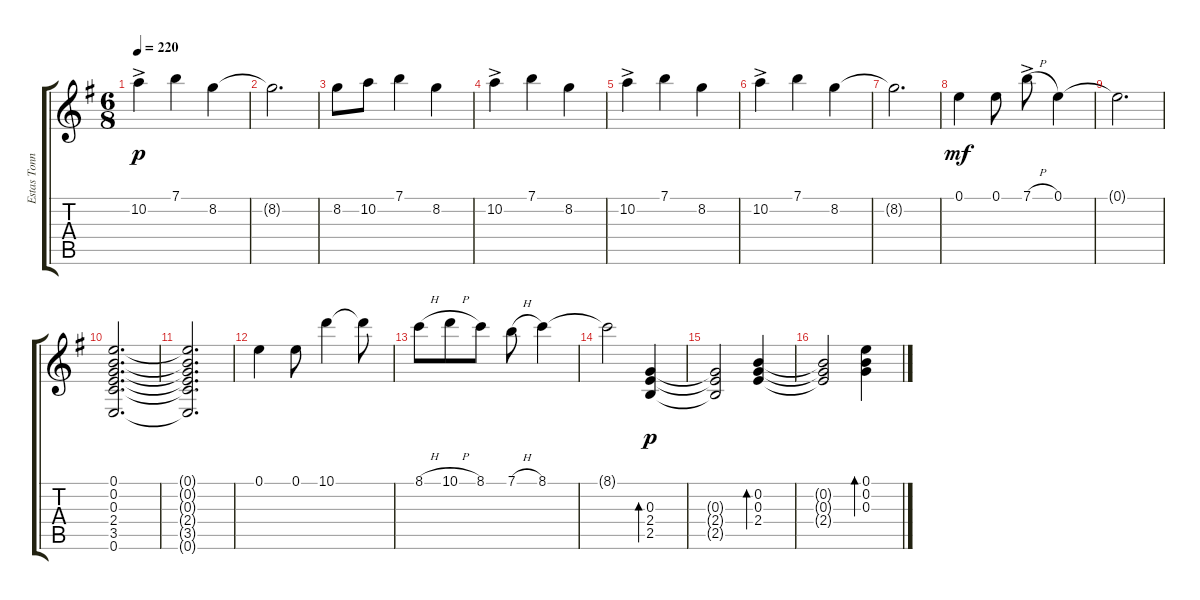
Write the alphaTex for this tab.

\track ("Estas Tonné" "Estas Tonn") {instrument acousticguitarnylon}
\staff {score tabs}
\tuning (E4 B3 G3 D3 A2 E2) {hide}
\ts (6 8)
\tempo 220
\clef g2
\ks eminor
10.2{ac}.4{dy p} 7.1.4 8.2.4 |
8.2{t}.2{d} |
8.2.8 10.2.8 7.1.4 8.2.4 |
10.2{ac}.4 7.1.4 8.2.4 |
10.2{ac}.4 7.1.4 8.2.4 |
10.2{ac}.4 7.1.4 8.2.4 |
8.2{t}.2{d} |
0.1.4{dy mf} 0.1.8 7.1{h ac}.8 0.1.4 |
0.1{t}.2{d} |
(0.1 0.2 0.3 2.4 3.5 0.6).2{d} |
(0.1{t} 0.2{t} 0.3{t} 2.4{t} 3.5{t} 0.6{t}).2{d} |
0.1.4 0.1.8 10.1.4 10.1{t}.8 |
8.1{h}.8 10.1{h}.8 8.1.8 7.1{h}.8 8.1.4 |
8.1{t}.2 (0.3 2.4 2.5).4{bd 60 dy p} |
(0.3{t} 2.4{t} 2.5{t}).2 (0.2 0.3 2.4).4{bd 60} |
(0.2{t} 0.3{t} 2.4{t}).2 (0.1 0.2 0.3).4{bd 60}
